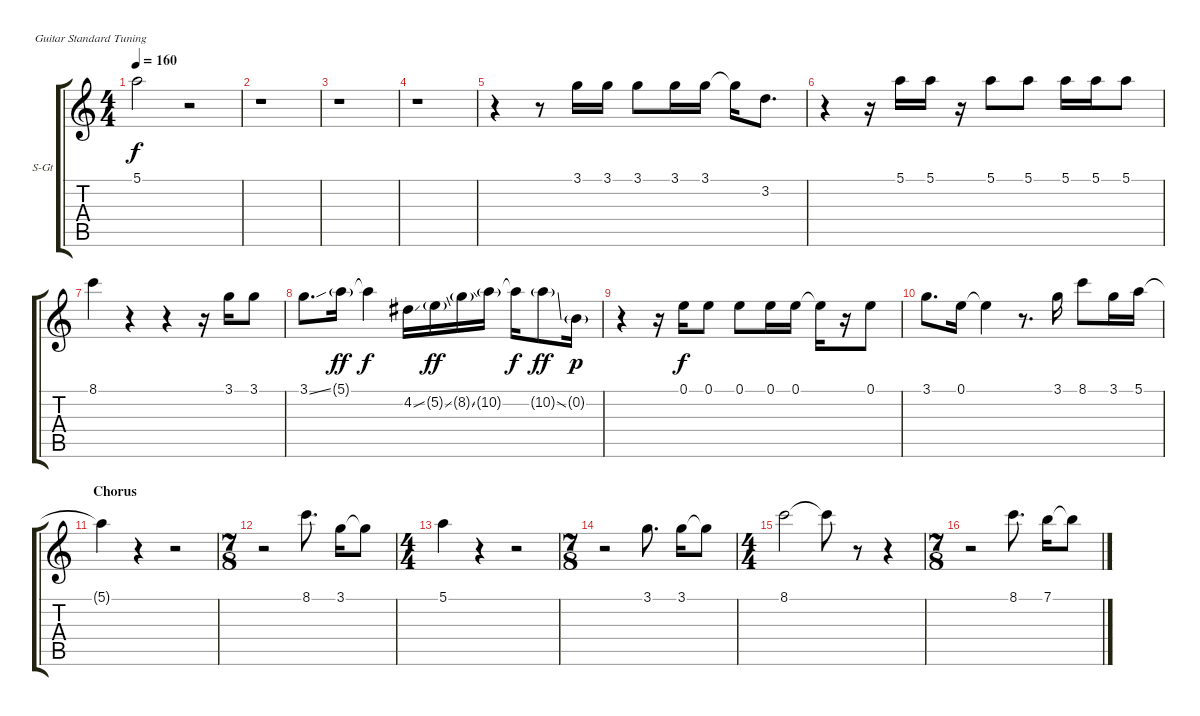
\bracketExtendMode groupsimilarinstruments
\firstSystemTrackNameOrientation horizontal
\otherSystemsTrackNameOrientation horizontal
\track ("Voice" "S-Gt") {mute instrument lead6voice}
\staff {score tabs}
\tuning (E4 B3 G3 D3 A2 E2)
\displaytranspose 12
\ts (4 4)
\tempo 160
\clef g2
\ks c
5.1.2{dy f} r.2 |
r.1 |
r.1 |
r.1 |
r.4 r.8 3.1.16 3.1.16 3.1.8 3.1.16 3.1.16 3.1{t}.16 3.2.8{d} |
r.4 r.16 5.1.16 5.1.16 r.16 5.1.8 5.1.8 5.1.16 5.1.16 5.1.8 |
8.1.4 r.4 r.4 r.16 3.1.16 3.1.8 |
3.1{ss}.8{d} 5.1{g}.16{dy ff} 5.1{t}.4{dy f} 4.2{ss}.16 5.2{ss g}.16{dy ff} 8.2{ss g}.16 10.2{g}.16 10.2{t}.16{dy f} 10.2{ss g}.8{dy ff} 0.2{g}.16{dy p} |
r.4 r.16 0.1.16{dy f} 0.1.8 0.1.8 0.1.16 0.1.16 0.1{t}.16 r.16 0.1.8 |
3.1.8{d} 0.1.16 0.1{t}.4 r.8{d} 3.1.16 8.1.8 3.1.16 5.1.16 |
\section ("" "Chorus")
5.1{t}.4 r.4 r.2 |
\ts (7 8)
\beaming (8 3 2 2)
r.2 8.1.8{d} 3.1.16 3.1{t}.8 |
\ts (4 4)
\beaming (8 2 2 2 2)
5.1.4 r.4 r.2 |
\ts (7 8)
\beaming (8 3 2 2)
r.2 3.1.8{d} 3.1.16 3.1{t}.8 |
\ts (4 4)
\beaming (8 2 2 2 2)
8.1.2 8.1{t}.8 r.8 r.4 |
\ts (7 8)
\beaming (8 3 2 2)
r.2 8.1.8{d} 7.1.16 7.1{t}.8
